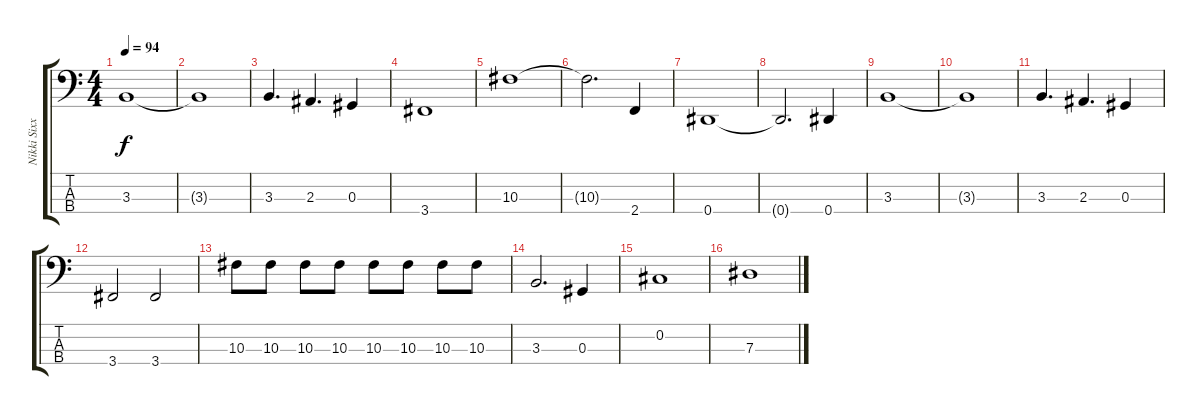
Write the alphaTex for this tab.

\track ("Nikki Sixx" "Nikki Sixx") {instrument electricbassfinger}
\staff {score tabs}
\tuning (Gb2 Db2 Ab1 Eb1) {hide}
\ts (4 4)
\tempo 94
\clef f4
\ks c
3.3.1{dy f} |
3.3{t}.1 |
3.3.4{d} 2.3.4{d} 0.3.4 |
3.4.1 |
10.3.1 |
10.3{t}.2{d} 2.4.4 |
0.4.1 |
0.4{t}.2{d} 0.4.4 |
3.3.1 |
3.3{t}.1 |
3.3.4{d} 2.3.4{d} 0.3.4 |
3.4.2 3.4.2 |
10.3.8 10.3.8 10.3.8 10.3.8 10.3.8 10.3.8 10.3.8 10.3.8 |
3.3.2{d} 0.3.4 |
0.2.1 |
7.3.1
